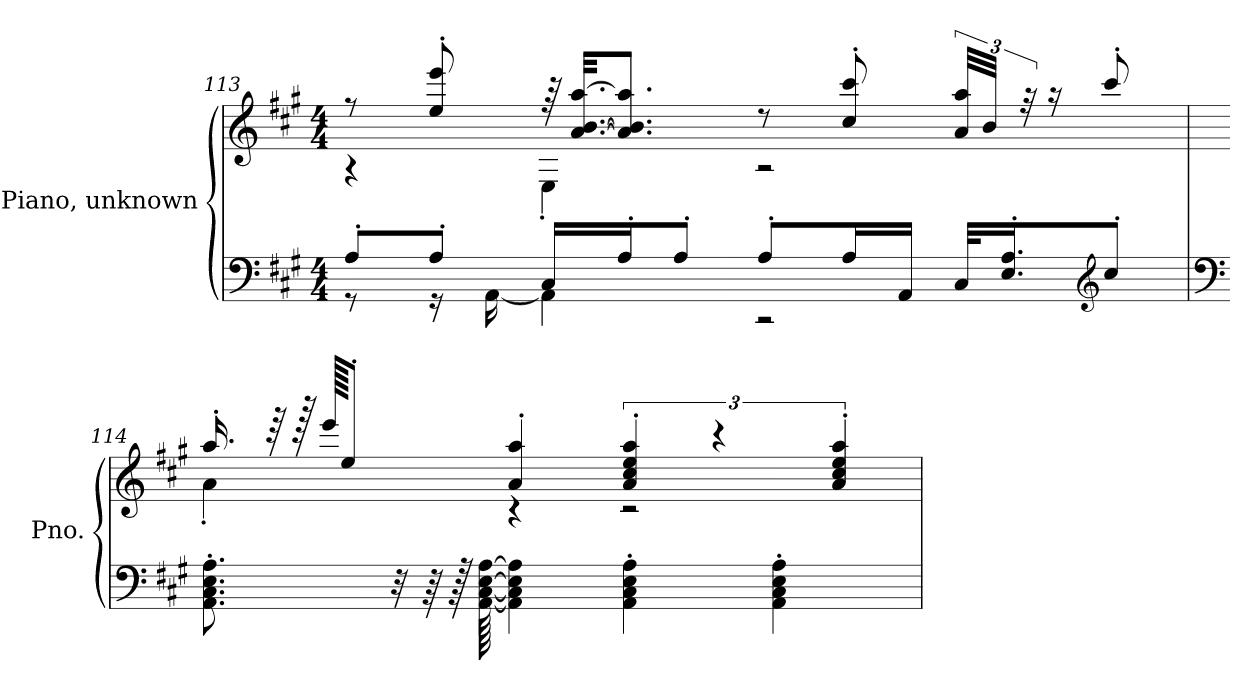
**kern	**kern
*part1	*part1
*staff2	*staff1
*I"Piano, unknown	*
*I'Pno.	*
!!LO:LB:g=z
*clefF4	*clefG2
*k[f#c#g#]	*k[f#c#g#]
*M4/4	*M4/4
=113	=113
*^	*^
8A'/L	8r	8r	4r
8A'/J	16r	8ee/' 8eee/'	.
.	[16AA\	.	.
16C#/LL	4AA\]	64r	4E'\
.	.	[32.a/ [32.b/ [32.aa/KKL	.
16A'/J	.	8.a/] 8.b/] 8.aa/]J	.
8A'/J	.	.	.
8A'/L	2r	8r	2r
16A/L	.	8cc#/' 8ccc#/'	.
16AA/JJ	.	.	.
32C#/KLL	.	48a/ 48aa/LLL	.
.	.	48b/JJJ	.
16.E/' 16.A/'J	.	.	.
.	.	48r	.
.	.	16r	.
*clefG2	*	*	*
8cc#'/J	.	8ccc#'/	.
*v	*v	*	*
=114	=114	=114
*clefF4	*	*
8.AA\' 8.C#\' 8.E\' 8.A\'	16.aa'/	4a'\
.	64r	.
.	128r	.
.	128eee/KKKKL	.
.	8ee'/J	.
32r	.	.
64r	.	.
128r	.	.
[128AA\ [128C#\ [128E\ [128A\	.	.
4AA\] 4C#\] 4E\] 4A\]	4a/' 4aa/'	4r
4AA\' 4C#\' 4E\' 4A\'	6a/' 6cc#/' 6ee/' 6aa/'	2r
.	6r	.
4AA\' 4C#\' 4E\' 4A\'	.	.
.	6a/' 6cc#/' 6ee/' 6aa/'	.
*	*v	*v
=	=
*-	*-
